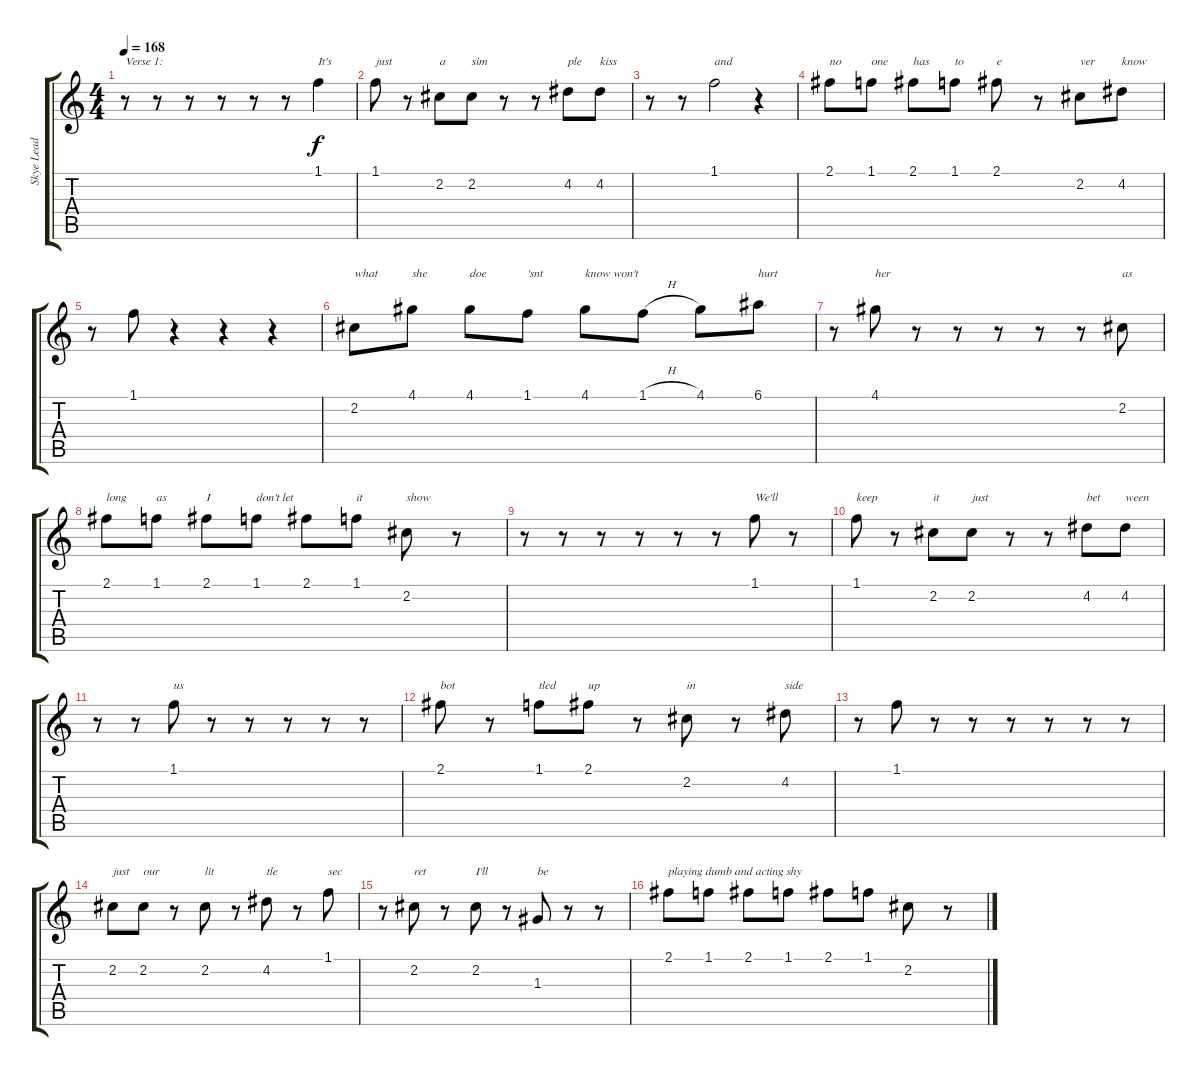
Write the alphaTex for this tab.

\track ("Skye Lead Vocals" "Skye Lead ") {instrument distortionguitar}
\staff {score tabs}
\tuning (E4 B3 G3 D3 A2 D2) {hide}
\ts (4 4)
\tempo 168
\clef g2
\ks c
r.8{txt "Verse 1:" dy f instrument distortionguitar} r.8 r.8 r.8 r.8 r.8 1.1.4{txt "It's"} |
1.1.8{txt "just"} r.8 2.2.8{txt "a"} 2.2.8{txt "sim"} r.8 r.8 4.2.8{txt "ple"} 4.2.8{txt "kiss"} |
r.8 r.8 1.1.2{txt "and"} r.4 |
2.1.8{txt "no"} 1.1.8{txt "one"} 2.1.8{txt "has"} 1.1.8{txt "to"} 2.1.8{txt "e"} r.8 2.2.8{txt "ver"} 4.2.8{txt "know"} |
r.8 1.1.8 r.4 r.4 r.4 |
2.2.8{txt "what"} 4.1.8{txt "she"} 4.1.8{txt "doe"} 1.1.8{txt "'snt"} 4.1.8{txt "know won't"} 1.1{h}.8 4.1.8 6.1.8{txt "hurt"} |
r.8 4.1.8{txt "her"} r.8 r.8 r.8 r.8 r.8 2.2.8{txt "as"} |
2.1.8{txt "long"} 1.1.8{txt "as"} 2.1.8{txt "I"} 1.1.8{txt "don't let"} 2.1.8 1.1.8{txt "it"} 2.2.8{txt "show"} r.8 |
r.8 r.8 r.8 r.8 r.8 r.8 1.1.8{txt "We'll"} r.8 |
1.1.8{txt "keep"} r.8 2.2.8{txt "it"} 2.2.8{txt "just"} r.8 r.8 4.2.8{txt "bet"} 4.2.8{txt "ween"} |
r.8 r.8 1.1.8{txt "us"} r.8 r.8 r.8 r.8 r.8 |
2.1.8{txt "bot"} r.8 1.1.8{txt "tled"} 2.1.8{txt "up"} r.8 2.2.8{txt "in"} r.8 4.2.8{txt "side"} |
r.8 1.1.8 r.8 r.8 r.8 r.8 r.8 r.8 |
2.2.8{txt "just"} 2.2.8{txt "our"} r.8 2.2.8{txt "lit"} r.8 4.2.8{txt "tle"} r.8 1.1.8{txt "sec"} |
r.8 2.2.8{txt "ret"} r.8 2.2.8{txt "I'll"} r.8 1.3.8{txt "be"} r.8 r.8 |
2.1.8{txt "playing dumb and acting shy"} 1.1.8 2.1.8 1.1.8 2.1.8 1.1.8 2.2.8 r.8
